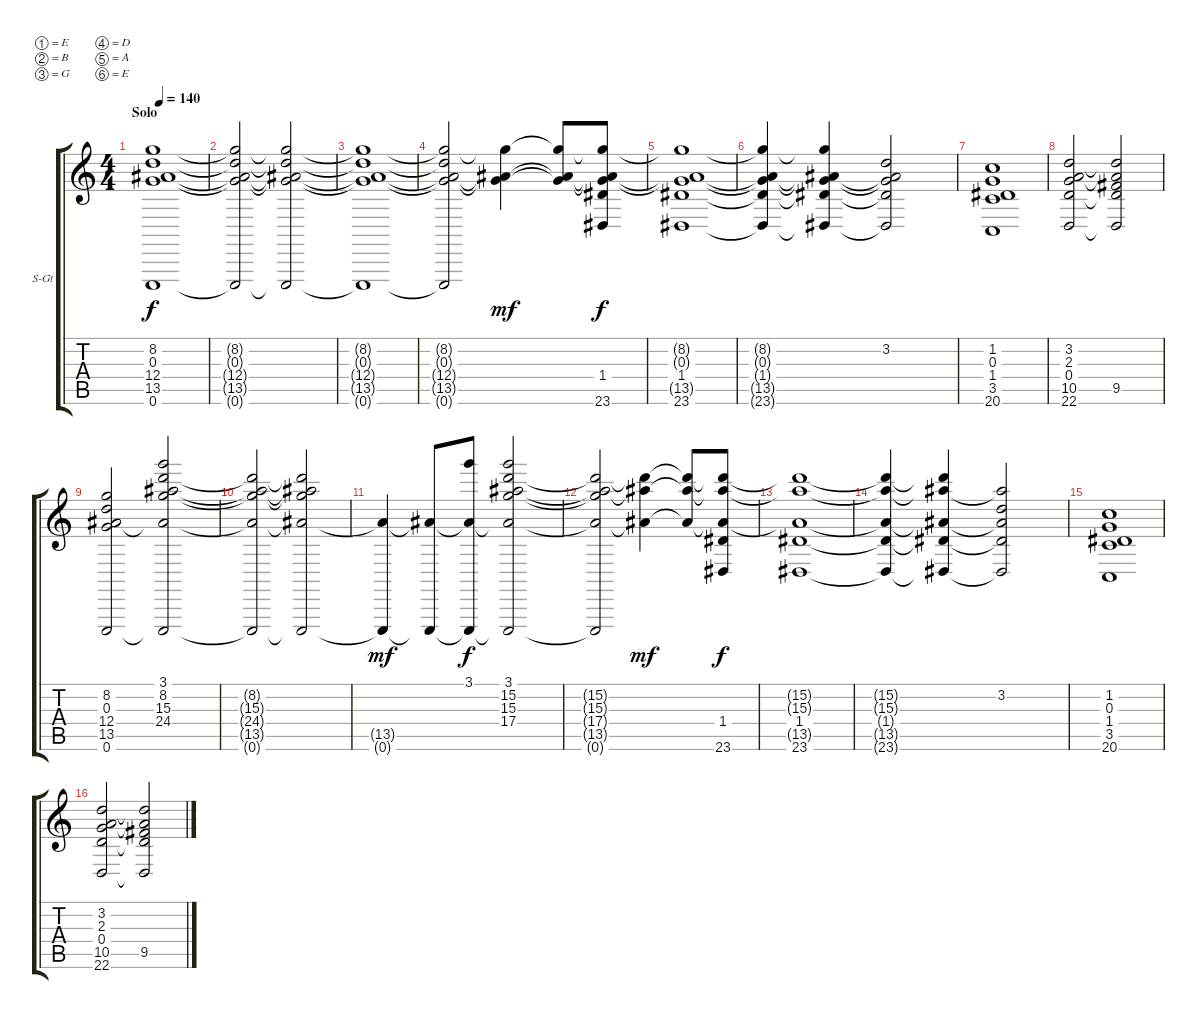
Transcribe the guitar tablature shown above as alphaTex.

\bracketExtendMode groupsimilarinstruments
\firstSystemTrackNameOrientation horizontal
\otherSystemsTrackNameOrientation horizontal
\track ("Piano" "S-Gt") {instrument acousticgrandpiano}
\staff {score tabs}
\tuning (E5 B3 G3 D3 A2 E0)
\displaytranspose 12
\ts (4 4)
\section ("" "Solo")
\tempo 140
\clef g2
\ks c
(8.2 0.3 12.4 13.5 0.6).1{dy f} |
(8.2{t} 0.3{t} 12.4{t} 13.5{t} 0.6{t}).2 (8.2{t} 0.3{t} 12.4{t} 13.5{t} 0.6{t}).2 |
(8.2{t} 0.3{t} 12.4{t} 13.5{t} 0.6{t}).1 |
(8.2{t} 0.3{t} 12.4{t} 13.5{t} 0.6{t}).2 (8.2{t} 0.3{t} 13.5{t}).4{dy mf} (8.2{t} 0.3{t} 13.5{t}).8 (1.4 23.6 8.2{t} 0.3{t} 13.5{t}).8{dy f} |
(1.4 23.6 8.2{t} 0.3{t} 13.5{t}).1 |
(8.2{t} 0.3{t} 1.4{t} 13.5{t} 23.6{t}).4 (8.2{t} 0.3{t} 1.4{t} 13.5{t} 23.6{t}).4 (3.2 0.3{t} 1.4{t} 13.5{t} 23.6{t}).2 |
(1.2 0.3 1.4 3.5 20.6).1 |
(3.2 2.3 0.4 10.5 22.6).2 (3.2{t} 2.3{t} 0.4{t} 9.5 22.6{t}).2 |
(8.2 0.3 12.4 13.5 0.6).2 (3.1 8.2 15.3 24.4 13.5{t} 0.6{t}).2 |
(8.2{t} 15.3{t} 24.4{t} 13.5{t} 0.6{t}).2 (8.2{t} 15.3{t} 24.4{t} 13.5{t} 0.6{t}).2 |
(13.5{t} 0.6{t}).4{dy mf} (13.5{t} 0.6{t}).8 (3.1 13.5{t} 0.6{t}).8{dy f} (3.1 15.2 15.3 17.4 13.5{t} 0.6{t}).2 |
(15.2{t} 15.3{t} 17.4{t} 13.5{t} 0.6{t}).2 (15.2{t} 15.3{t} 13.5{t}).4{dy mf} (15.2{t} 15.3{t} 13.5{t}).8 (1.4 23.6 15.2{t} 15.3{t} 13.5{t}).8{dy f} |
(1.4 23.6 15.2{t} 15.3{t} 13.5{t}).1 |
(15.2{t} 15.3{t} 1.4{t} 13.5{t} 23.6{t}).4 (15.2{t} 15.3{t} 1.4{t} 13.5{t} 23.6{t}).4 (3.2 15.3{t} 1.4{t} 13.5{t} 23.6{t}).2 |
(1.2 0.3 1.4 3.5 20.6).1 |
(3.2 2.3 0.4 10.5 22.6).2 (3.2{t} 2.3{t} 0.4{t} 9.5 22.6{t}).2
